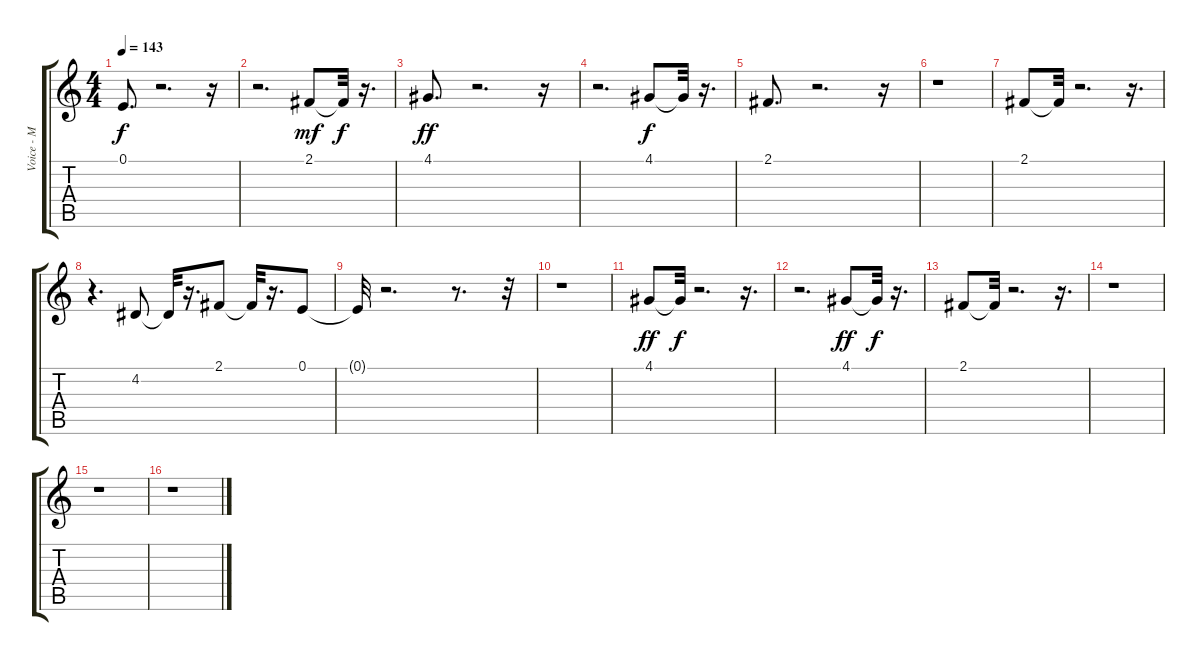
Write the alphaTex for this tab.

\track ("Voice - M   " "Voice - M ") {instrument choiraahs}
\staff {score tabs}
\tuning (E4 B3 G3 D3 A2 E2) {hide}
\ts (4 4)
\tempo 143
\clef g2
\ks c
0.1.8{d dy f} r.2{d} r.16 |
r.2{d} 2.1.8{dy mf} 2.1{t}.32{dy f} r.16{d} |
4.1.8{d dy ff} r.2{d} r.16 |
r.2{d} 4.1.8{dy f} 4.1{t}.32 r.16{d} |
2.1.8{d} r.2{d} r.16 |
r.1 |
2.1.8 2.1{t}.32 r.2{d} r.16{d} |
r.4{d} 4.2.8 4.2{t}.32 r.16{d} 2.1.8 2.1{t}.32 r.16{d} 0.1.8 |
0.1{t}.32 r.2{d} r.8{d} r.32 |
r.1 |
4.1.8{dy ff} 4.1{t}.32{dy f} r.2{d} r.16{d} |
r.2{d} 4.1.8{dy ff} 4.1{t}.32{dy f} r.16{d} |
2.1.8 2.1{t}.32 r.2{d} r.16{d} |
r.1 |
r.1 |
r.1
